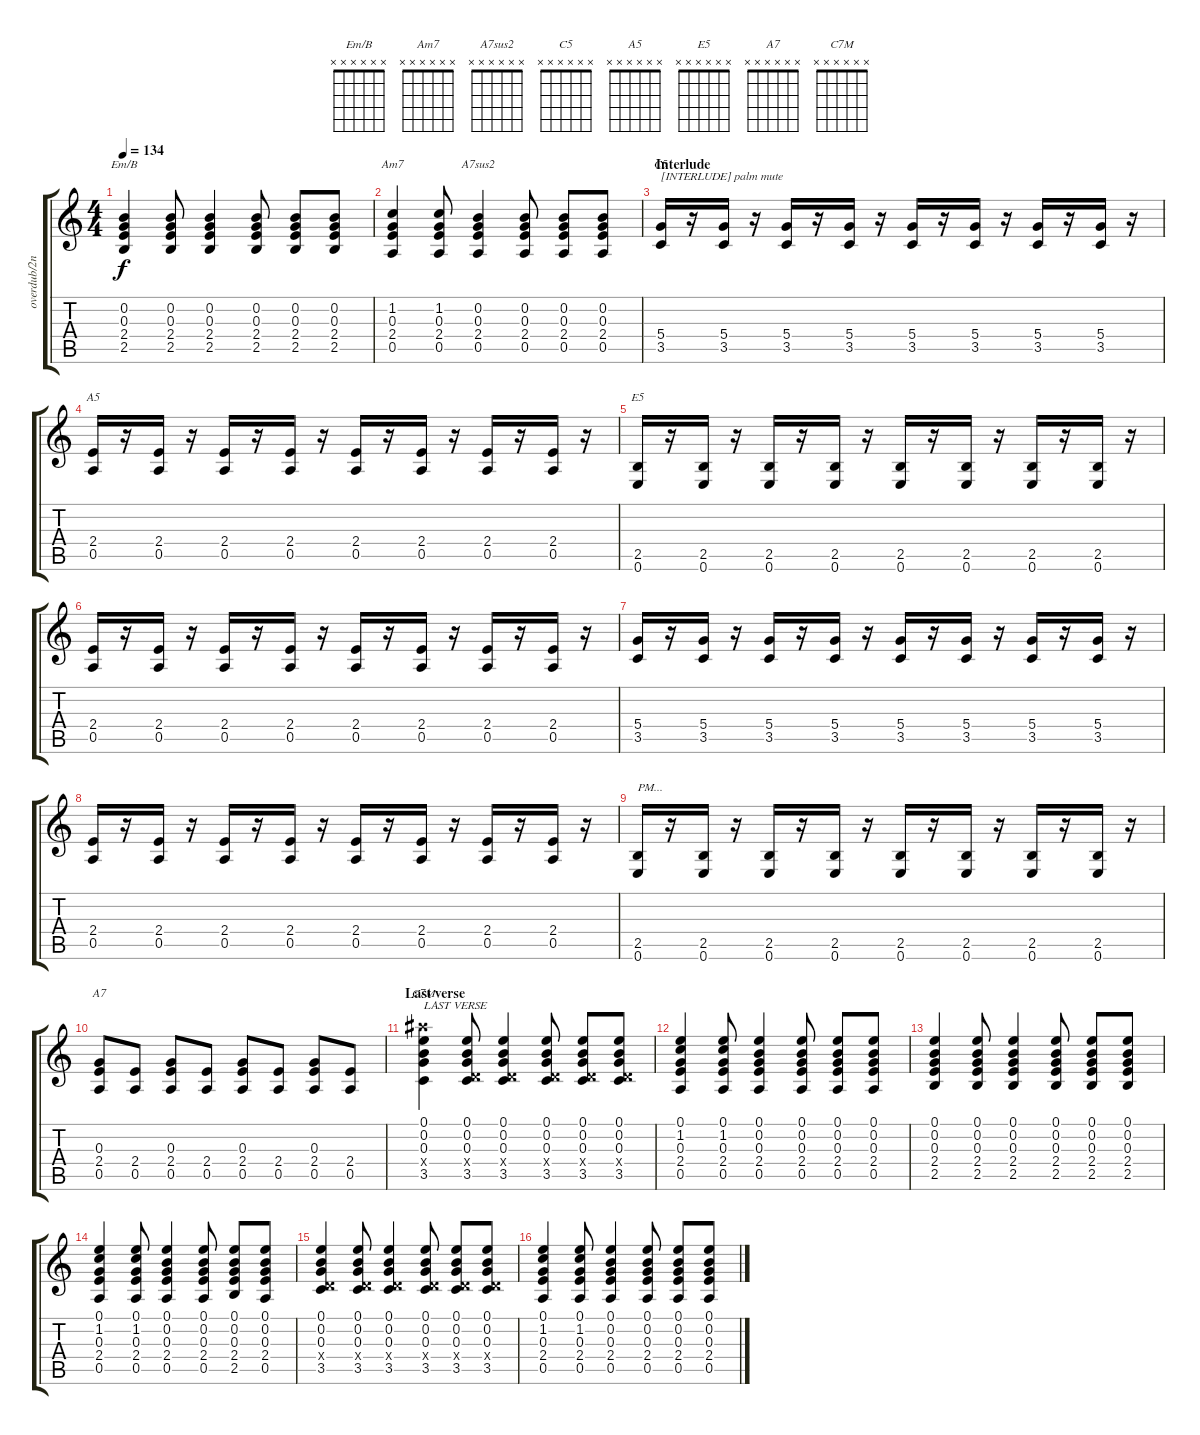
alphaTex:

\track ("overdub/2nd guitar" "overdub/2n") {instrument overdrivenguitar}
\staff {score tabs}
\tuning (E4 B3 G3 D3 A2 E2) {hide}
\chord ("Em/B" x x x x x x) {firstfret 0}
\chord ("Am7" x x x x x x) {firstfret 0}
\chord ("A7sus2" x x x x x x) {firstfret 0}
\chord ("C5" x x x x x x) {firstfret 0}
\chord ("A5" x x x x x x) {firstfret 0}
\chord ("E5" x x x x x x) {firstfret 0}
\chord ("A7" x x x x x x) {firstfret 0}
\chord ("C7M" x x x x x x) {firstfret 0}
\ts (4 4)
\tempo 134
\clef g2
\ks c
(0.2 0.3 2.4 2.5).4{ch "Em/B" dy f} (0.2 0.3 2.4 2.5).8 (0.2 0.3 2.4 2.5).4 (0.2 0.3 2.4 2.5).8 (0.2 0.3 2.4 2.5).8 (0.2 0.3 2.4 2.5).8 |
(1.2 0.3 2.4 0.5).4{ch "Am7"} (1.2 0.3 2.4 0.5).8 (0.2 0.3 2.4 0.5).4{ch "A7sus2"} (0.2 0.3 2.4 0.5).8 (0.2 0.3 2.4 0.5).8 (0.2 0.3 2.4 0.5).8 |
\section ("" "Interlude")
(5.4 3.5).16{ch "C5" txt "[INTERLUDE] palm mute"} r.16 (5.4 3.5).16 r.16 (5.4 3.5).16 r.16 (5.4 3.5).16 r.16 (5.4 3.5).16 r.16 (5.4 3.5).16 r.16 (5.4 3.5).16 r.16 (5.4 3.5).16 r.16 |
(2.4 0.5).16{ch "A5"} r.16 (2.4 0.5).16 r.16 (2.4 0.5).16 r.16 (2.4 0.5).16 r.16 (2.4 0.5).16 r.16 (2.4 0.5).16 r.16 (2.4 0.5).16 r.16 (2.4 0.5).16 r.16 |
(2.5 0.6).16{ch "E5"} r.16 (2.5 0.6).16 r.16 (2.5 0.6).16 r.16 (2.5 0.6).16 r.16 (2.5 0.6).16 r.16 (2.5 0.6).16 r.16 (2.5 0.6).16 r.16 (2.5 0.6).16 r.16 |
(2.4 0.5).16 r.16 (2.4 0.5).16 r.16 (2.4 0.5).16 r.16 (2.4 0.5).16 r.16 (2.4 0.5).16 r.16 (2.4 0.5).16 r.16 (2.4 0.5).16 r.16 (2.4 0.5).16 r.16 |
(5.4 3.5).16 r.16 (5.4 3.5).16 r.16 (5.4 3.5).16 r.16 (5.4 3.5).16 r.16 (5.4 3.5).16 r.16 (5.4 3.5).16 r.16 (5.4 3.5).16 r.16 (5.4 3.5).16 r.16 |
(2.4 0.5).16 r.16 (2.4 0.5).16 r.16 (2.4 0.5).16 r.16 (2.4 0.5).16 r.16 (2.4 0.5).16 r.16 (2.4 0.5).16 r.16 (2.4 0.5).16 r.16 (2.4 0.5).16 r.16 |
(2.5 0.6).16{txt "PM..."} r.16 (2.5 0.6).16 r.16 (2.5 0.6).16 r.16 (2.5 0.6).16 r.16 (2.5 0.6).16 r.16 (2.5 0.6).16 r.16 (2.5 0.6).16 r.16 (2.5 0.6).16 r.16 |
(0.3 2.4 0.5).8{ch "A7"} (2.4 0.5).8 (0.3 2.4 0.5).8 (2.4 0.5).8 (0.3 2.4 0.5).8 (2.4 0.5).8 (0.3 2.4 0.5).8 (2.4 0.5).8 |
\section ("" "Last verse")
(0.1 0.2 0.3 20.4{x} 3.5).4{ch "C7M" txt "LAST VERSE"} (0.1 0.2 0.3 0.4{x} 3.5).8 (0.1 0.2 0.3 0.4{x} 3.5).4 (0.1 0.2 0.3 0.4{x} 3.5).8 (0.1 0.2 0.3 0.4{x} 3.5).8 (0.1 0.2 0.3 0.4{x} 3.5).8 |
(0.1 1.2 0.3 2.4 0.5).4 (0.1 1.2 0.3 2.4 0.5).8 (0.1 0.2 0.3 2.4 0.5).4 (0.1 0.2 0.3 2.4 0.5).8 (0.1 0.2 0.3 2.4 0.5).8 (0.1 0.2 0.3 2.4 0.5).8 |
(0.1 0.2 0.3 2.4 2.5).4 (0.1 0.2 0.3 2.4 2.5).8 (0.1 0.2 0.3 2.4 2.5).4 (0.1 0.2 0.3 2.4 2.5).8 (0.1 0.2 0.3 2.4 2.5).8 (0.1 0.2 0.3 2.4 2.5).8 |
(0.1 1.2 0.3 2.4 0.5).4 (0.1 1.2 0.3 2.4 0.5).8 (0.1 0.2 0.3 2.4 0.5).4 (0.1 0.2 0.3 2.4 0.5).8 (0.1 0.2 0.3 2.4 2.5).8 (0.1 0.2 0.3 2.4 0.5).8 |
(0.1 0.2 0.3 0.4{x} 3.5).4 (0.1 0.2 0.3 0.4{x} 3.5).8 (0.1 0.2 0.3 0.4{x} 3.5).4 (0.1 0.2 0.3 0.4{x} 3.5).8 (0.1 0.2 0.3 0.4{x} 3.5).8 (0.1 0.2 0.3 0.4{x} 3.5).8 |
(0.1 1.2 0.3 2.4 0.5).4 (0.1 1.2 0.3 2.4 0.5).8 (0.1 0.2 0.3 2.4 0.5).4 (0.1 0.2 0.3 2.4 0.5).8 (0.1 0.2 0.3 2.4 0.5).8 (0.1 0.2 0.3 2.4 0.5).8
